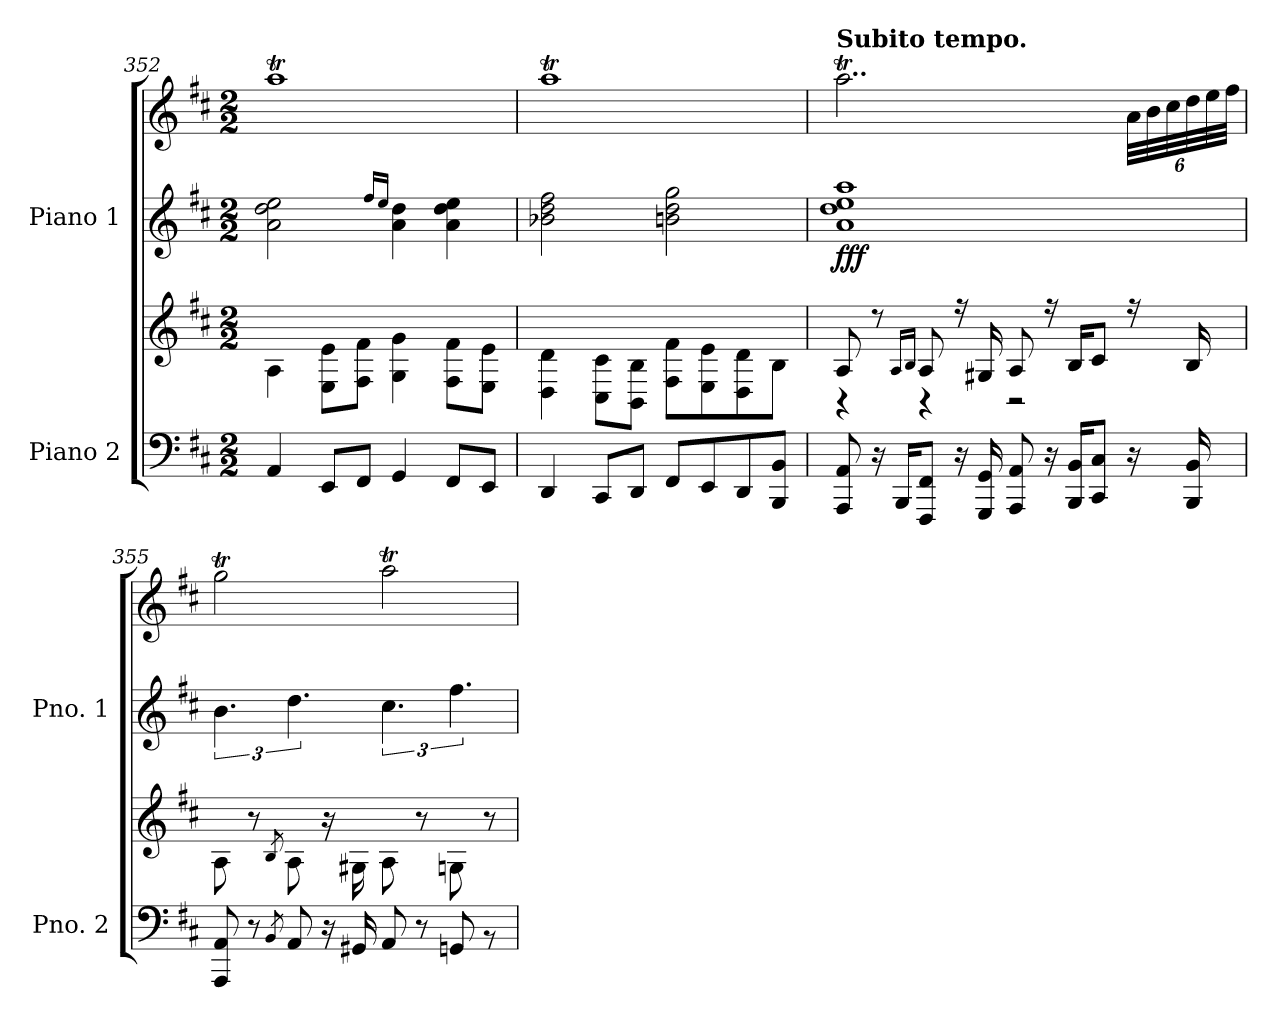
**kern	**kern	**kern	**kern	**dynam
*part2	*part2	*part1	*part1	*part1
*staff4	*staff3	*staff2	*staff1	*staff1/2
*I"Piano 2	*	*I"Piano 1	*	*
*I'Pno. 2	*	*I'Pno. 1	*	*
!!LO:LB:g=z
*clefF4	*clefG2	*clefG2	*clefG2	*
*k[f#c#]	*k[f#c#]	*k[f#c#]	*k[f#c#]	*
*M2/2	*M2/2	*M2/2	*M2/2	*
=352	=352	=352	=352	=352
4AA/	4A\	2a\ 2dd\ 2ee\	1aaT	.
8EE/L	8E\ 8e\L	.	.	.
8FF#/J	8F#\ 8f#\J	.	.	.
.	.	16qff#/LL	.	.
.	.	16qee/JJ	.	.
4GG/	4G\ 4g\	4a\ 4dd\	.	.
8FF#/L	8F#\ 8f#\L	4a\ 4dd\ 4ee\	.	.
8EE/J	8E\ 8e\J	.	.	.
=353	=353	=353	=353	=353
4DD/	4D\ 4d\	2b-X\ 2dd\ 2ff#\	1aaT	.
8CC#/L	8C#\ 8c#\L	.	.	.
8DD/J	8BB\ 8B\J	.	.	.
8FF#/L	8F#\ 8f#\L	2bn\ 2dd\ 2gg\	.	.
8EE/	8E\ 8e\	.	.	.
8DD/	8D\ 8d\	.	.	.
8BBB/ 8BB/J	8B\J	.	.	.
=354	=354	=354	=354	=354
*	*	*	*MM77	*
*	*^	*	*	*
!	!	!	!	!LO:TX:a:B:t=Subito tempo.	!
!	!	!	!	!	!LO:DY:b=2
8AAA/ 8AA/	8A/	4r	1a 1dd 1ee 1aa	2..aaT\	fff
16r	8r	.	.	.	.
16BBB/KL	.	.	.	.	.
.	16qA/LL	.	.	.	.
.	16qB/JJ	.	.	.	.
8FFF#/ 8FF#/J	8A/	4r	.	.	.
16r	16r	.	.	.	.
16GGG/ 16GG/	16G#X/	.	.	.	.
8AAA/ 8AA/	8A/	2r	.	.	.
16r	16r	.	.	.	.
16BBB/ 16BB/KL	16B/KL	.	.	.	.
8CC#/ 8C#/J	8c#/J	.	.	.	.
*	*	*	*	*Xbrackettup	*
16r	16r	.	.	48a\LLL	.
.	.	.	.	48b\	.
.	.	.	.	48cc#\	.
16BBB/ 16BB/	16B/	.	.	48dd\	.
.	.	.	.	48ee\	.
.	.	.	.	48ff#\JJJ	.
*	*v	*v	*	*	*
!!LO:PB:g=z
=355	=355	=355	=355	=355
8AAA/ 8AA/	8A\	6.b\	2ggT\	.
8r	8r	.	.	.
8qBB/	8qB/	.	.	.
8AA/	8A\	6.dd\	.	.
16r	16r	.	.	.
16GG#X/	16G#X\	.	.	.
8AA/	8A\	6.cc#\	2aaT\	.
8r	8r	.	.	.
8GGn/	8Gn\	6.ff#\	.	.
8rBB	8r	.	.	.
=	=	=	=	=
*-	*-	*-	*-	*-
